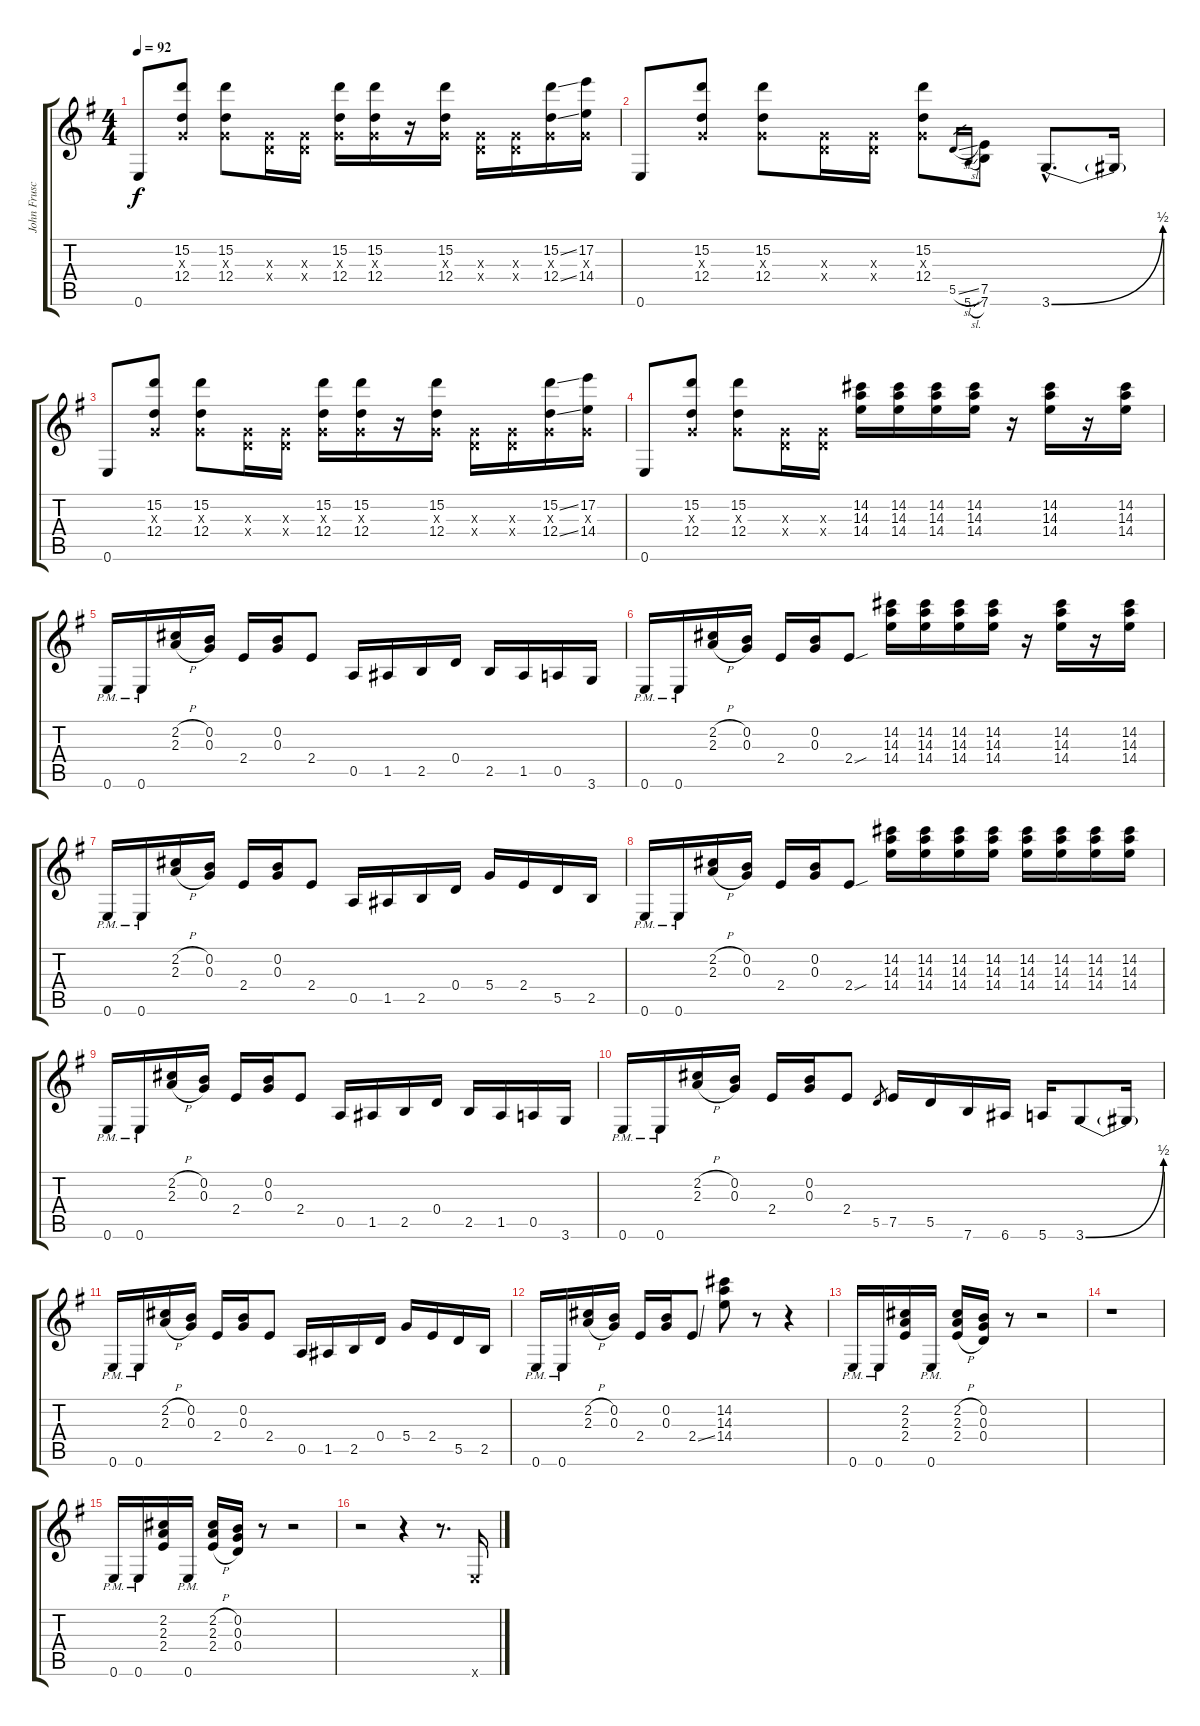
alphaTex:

\track ("John Frusciante (Gtr 2)" "John Frusc") {instrument distortionguitar}
\staff {score tabs}
\tuning (E4 B3 G3 D3 A2 E2) {hide}
\ts (4 4)
\tempo 92
\clef g2
\ks eminor
0.6.8{dy f instrument distortionguitar} (15.2 0.3{x} 12.4).8 (15.2 0.3{x} 12.4).8 (0.3{x} 0.4{x}).16 (0.3{x} 0.4{x}).16 (15.2 0.3{x} 12.4).16 (15.2 0.3{x} 12.4).16 r.16 (15.2 0.3{x} 12.4).16 (0.3{x} 0.4{x}).16 (0.3{x} 0.4{x}).16 (15.2{ss} 0.3{x} 12.4{ss}).16 (17.2 0.3{x} 14.4).16 |
0.6.8 (15.2 0.3{x} 12.4).8 (15.2 0.3{x} 12.4).8 (0.3{x} 0.4{x}).16 (0.3{x} 0.4{x}).16 (15.2 0.3{x} 12.4).8 5.5{sl}.16{gr} 5.6{sl}.16{gr} (7.5 7.6).8 3.6{be (bend 0 0 60 2) hac}.8{d} 3.6{t}.16 |
0.6.8 (15.2 0.3{x} 12.4).8 (15.2 0.3{x} 12.4).8 (0.3{x} 0.4{x}).16 (0.3{x} 0.4{x}).16 (15.2 0.3{x} 12.4).16 (15.2 0.3{x} 12.4).16 r.16 (15.2 0.3{x} 12.4).16 (0.3{x} 0.4{x}).16 (0.3{x} 0.4{x}).16 (15.2{ss} 0.3{x} 12.4{ss}).16 (17.2 0.3{x} 14.4).16 |
0.6.8 (15.2 0.3{x} 12.4).8 (15.2 0.3{x} 12.4).8 (0.3{x} 0.4{x}).16 (0.3{x} 0.4{x}).16 (14.2 14.3 14.4).16 (14.2 14.3 14.4).16 (14.2 14.3 14.4).16 (14.2 14.3 14.4).16 r.16 (14.2 14.3 14.4).16 r.16 (14.2 14.3 14.4).16 |
0.6{pm}.16 0.6{pm}.16 (2.2{h} 2.3{h}).16 (0.2 0.3).16 2.4.16 (0.2 0.3).16 2.4.8 0.5.16 1.5.16 2.5.16 0.4.16 2.5.16 1.5.16 0.5.16 3.6.16 |
0.6{pm}.16 0.6{pm}.16 (2.2{h} 2.3{h}).16 (0.2 0.3).16 2.4.16 (0.2 0.3).16 2.4{sou}.8 (14.2 14.3 14.4).16 (14.2 14.3 14.4).16 (14.2 14.3 14.4).16 (14.2 14.3 14.4).16 r.16 (14.2 14.3 14.4).16 r.16 (14.2 14.3 14.4).16 |
0.6{pm}.16 0.6{pm}.16 (2.2{h} 2.3{h}).16 (0.2 0.3).16 2.4.16 (0.2 0.3).16 2.4.8 0.5.16 1.5.16 2.5.16 0.4.16 5.4.16 2.4.16 5.5.16 2.5.16 |
0.6{pm}.16 0.6{pm}.16 (2.2{h} 2.3{h}).16 (0.2 0.3).16 2.4.16 (0.2 0.3).16 2.4{sou}.8 (14.2 14.3 14.4).16 (14.2 14.3 14.4).16 (14.2 14.3 14.4).16 (14.2 14.3 14.4).16 (14.2 14.3 14.4).16 (14.2 14.3 14.4).16 (14.2 14.3 14.4).16 (14.2 14.3 14.4).16 |
0.6{pm}.16 0.6{pm}.16 (2.2{h} 2.3{h}).16 (0.2 0.3).16 2.4.16 (0.2 0.3).16 2.4.8 0.5.16 1.5.16 2.5.16 0.4.16 2.5.16 1.5.16 0.5.16 3.6.16 |
0.6{pm}.16 0.6{pm}.16 (2.2{h} 2.3{h}).16 (0.2 0.3).16 2.4.16 (0.2 0.3).16 2.4.8 5.5.8{gr} 7.5.16 5.5.16 7.6.16 6.6.16 5.6.16 3.6{be (bend 0 0 60 2)}.8 3.6{t}.16 |
0.6{pm}.16 0.6{pm}.16 (2.2{h} 2.3{h}).16 (0.2 0.3).16 2.4.16 (0.2 0.3).16 2.4.8 0.5.16 1.5.16 2.5.16 0.4.16 5.4.16 2.4.16 5.5.16 2.5.16 |
0.6{pm}.16 0.6{pm}.16 (2.2{h} 2.3{h}).16 (0.2 0.3).16 2.4.16 (0.2 0.3).16 2.4{ss}.8 (14.2 14.3 14.4).8 r.8 r.4 |
0.6{pm}.16 0.6{pm}.16 (2.2 2.3 2.4).16 0.6{pm}.16 (2.2{h} 2.3{h} 2.4{h}).16 (0.2 0.3 0.4).16 r.8 r.2 |
r.1 |
0.6{pm}.16 0.6{pm}.16 (2.2 2.3 2.4).16 0.6{pm}.16 (2.2{h} 2.3{h} 2.4{h}).16 (0.2 0.3 0.4).16 r.8 r.2 |
r.2 r.4 r.8{d} 0.6{x}.16
